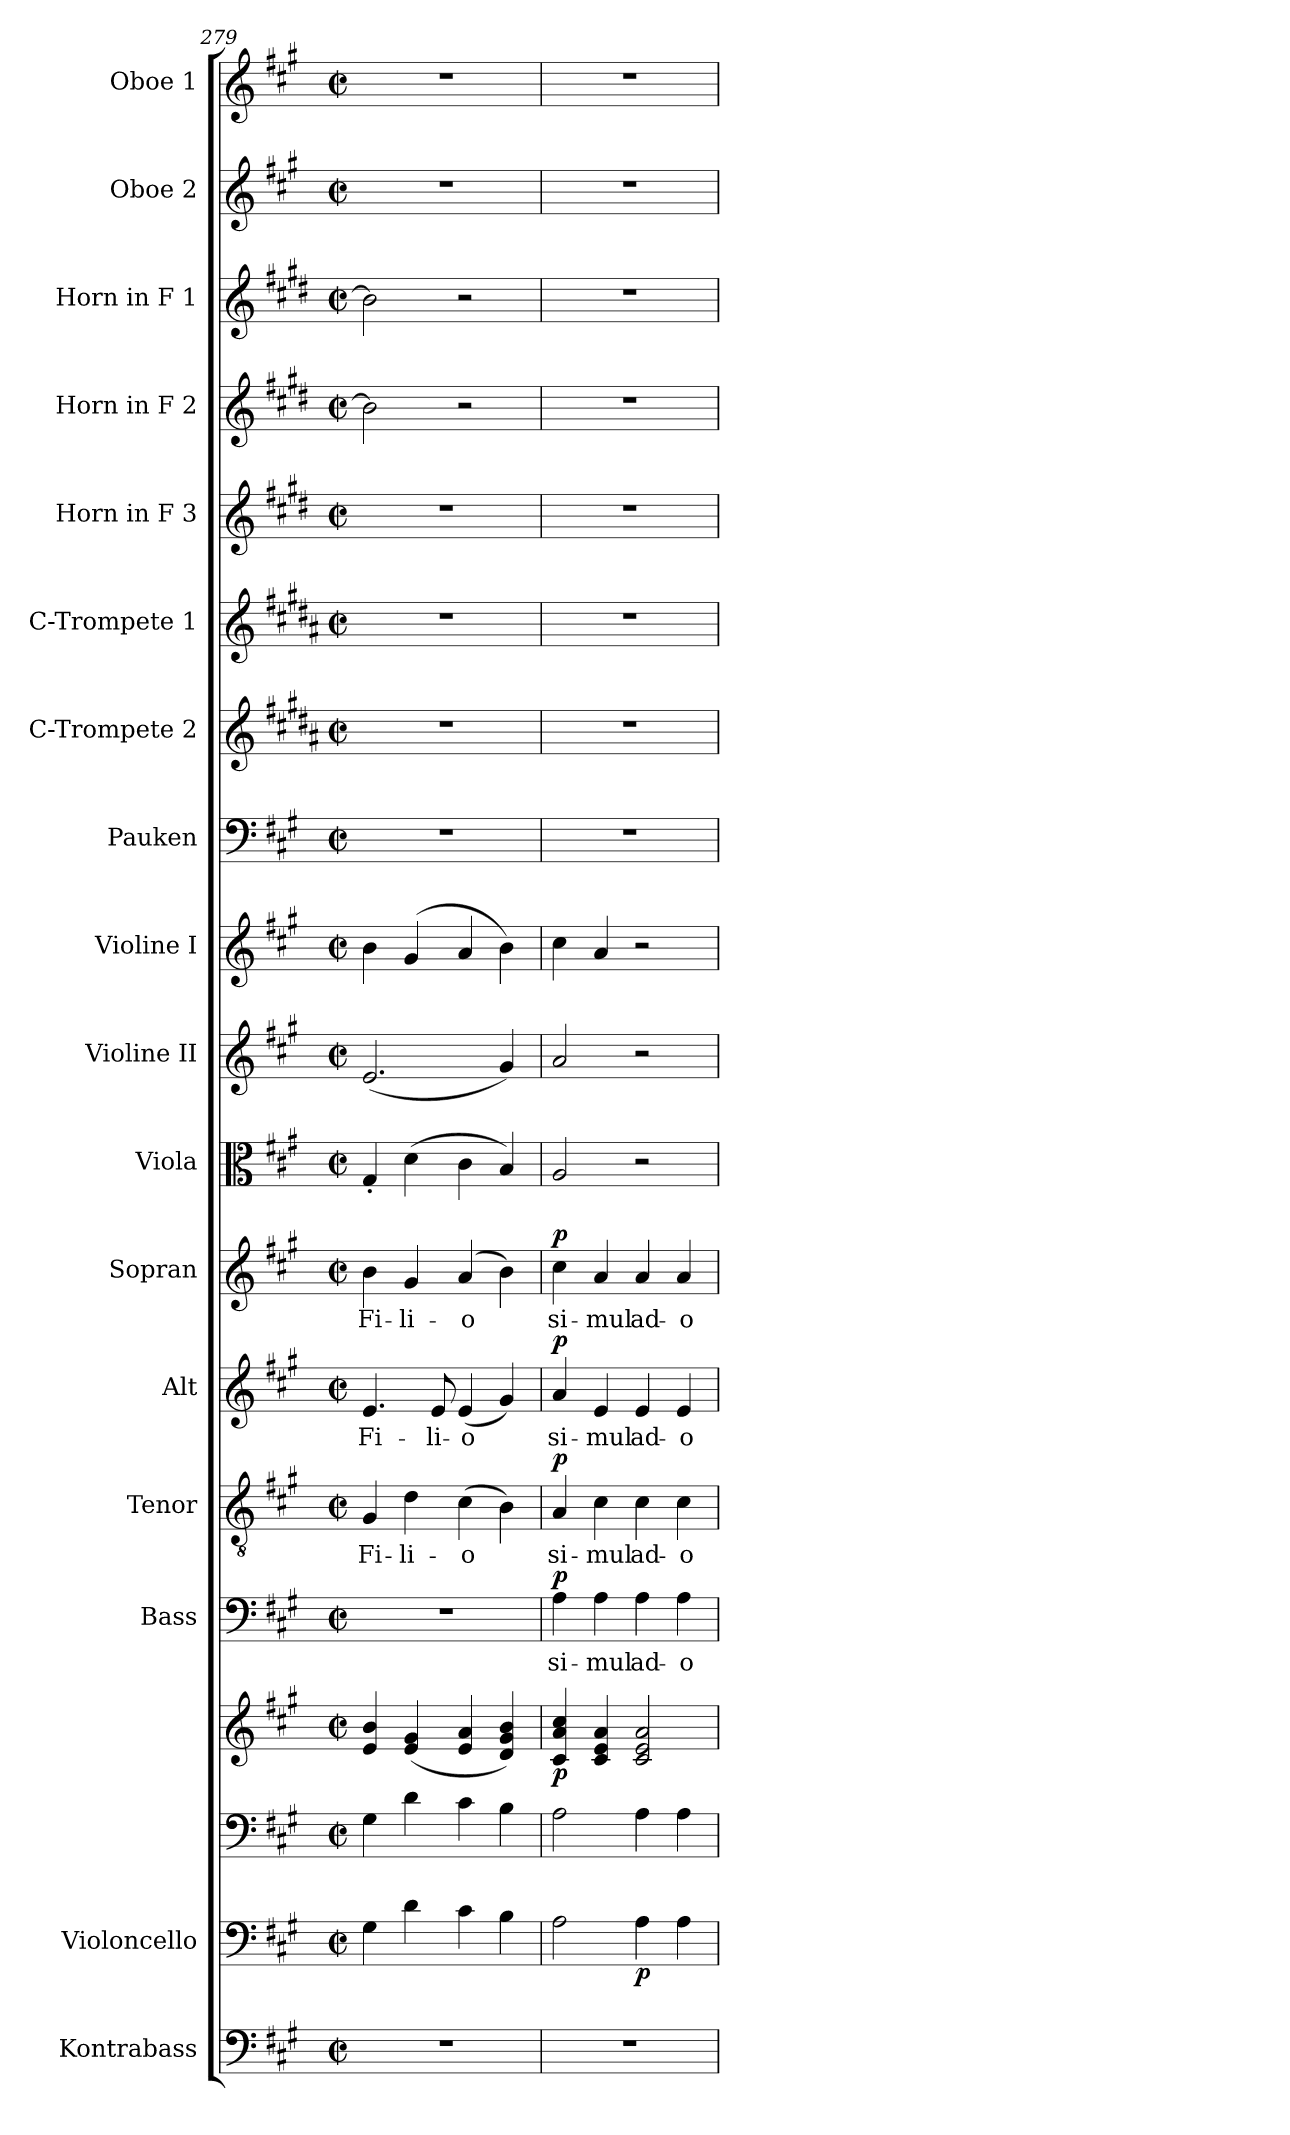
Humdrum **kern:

**kern	**kern	**dynam	**kern	**kern	**dynam	**kern	**text	**dynam	**kern	**text	**dynam	**kern	**text	**dynam	**kern	**text	**dynam	**kern	**kern	**kern	**kern	**kern	**kern	**kern	**kern	**kern	**kern	**kern
*part18	*part17	*part17	*part16	*part16	*part16	*part15	*part15	*part15	*part14	*part14	*part14	*part13	*part13	*part13	*part12	*part12	*part12	*part11	*part10	*part9	*part8	*part7	*part6	*part5	*part4	*part3	*part2	*part1
*staff19	*staff18	*staff18	*staff17	*staff16	*staff16/17	*staff15	*staff15	*staff15	*staff14	*staff14	*staff14	*staff13	*staff13	*staff13	*staff12	*staff12	*staff12	*staff11	*staff10	*staff9	*staff8	*staff7	*staff6	*staff5	*staff4	*staff3	*staff2	*staff1
*I"Kontrabass	*I"Violoncello	*	*	*	*	*I"Bass	*	*	*I"Tenor	*	*	*I"Alt	*	*	*I"Sopran	*	*	*I"Viola	*I"Violine II	*I"Violine I	*I"Pauken	*I"C-Trompete 2	*I"C-Trompete 1	*I"Horn in F 3	*I"Horn in F 2	*I"Horn in F 1	*I"Oboe 2	*I"Oboe 1
*I'Kb.	*I'Vc.	*	*	*	*	*I'B.	*	*	*I'T.	*	*	*I'A.	*	*	*I'S.	*	*	*I'Vla.	*I'Vl. II	*I'Vl. I	*I'Pk.	*I'C Trp. 2	*I'C Trp. 1	*	*	*	*I'Ob. 2	*I'Ob. 1
*clefF4	*clefF4	*	*clefF4	*clefG2	*	*clefF4	*	*	*clefGv2	*	*	*clefG2	*	*	*clefG2	*	*	*clefC3	*clefG2	*clefG2	*clefF4	*clefG2	*clefG2	*clefG2	*clefG2	*clefG2	*clefG2	*clefG2
*ITrd7c12	*	*	*	*	*	*	*	*	*	*	*	*	*	*	*	*	*	*	*	*	*	*ITrd1c2	*ITrd1c2	*ITrd4c7	*ITrd4c7	*ITrd4c7	*	*
*k[f#c#g#]	*k[f#c#g#]	*	*k[f#c#g#]	*k[f#c#g#]	*	*k[f#c#g#]	*	*	*k[f#c#g#]	*	*	*k[f#c#g#]	*	*	*k[f#c#g#]	*	*	*k[f#c#g#]	*k[f#c#g#]	*k[f#c#g#]	*k[f#c#g#]	*k[f#c#g#]	*k[f#c#g#]	*k[f#c#g#]	*k[f#c#g#]	*k[f#c#g#]	*k[f#c#g#]	*k[f#c#g#]
*A:	*A:	*	*A:	*A:	*	*A:	*	*	*A:	*	*	*A:	*	*	*A:	*	*	*A:	*A:	*A:	*A:	*A:	*A:	*A:	*A:	*A:	*A:	*A:
*M2/2	*M2/2	*	*M2/2	*M2/2	*	*M2/2	*	*	*M2/2	*	*	*M2/2	*	*	*M2/2	*	*	*M2/2	*M2/2	*M2/2	*M2/2	*M2/2	*M2/2	*M2/2	*M2/2	*M2/2	*M2/2	*M2/2
*met(c|)	*met(c|)	*	*met(c|)	*met(c|)	*	*met(c|)	*	*	*met(c|)	*	*	*met(c|)	*	*	*met(c|)	*	*	*met(c|)	*met(c|)	*met(c|)	*met(c|)	*met(c|)	*met(c|)	*met(c|)	*met(c|)	*met(c|)	*met(c|)	*met(c|)
=279	=279	=279	=279	=279	=279	=279	=279	=279	=279	=279	=279	=279	=279	=279	=279	=279	=279	=279	=279	=279	=279	=279	=279	=279	=279	=279	=279	=279
!	!	!	!	!	!	!	!	!	!	!LO:LY:b	!	!	!LO:LY:b	!	!	!LO:LY:b	!	!	!	!	!	!	!	!	!	!	!	!
1r	4G#\	.	4G#\	4e/ 4b/	.	1r	.	.	4G#/	Fi-	.	4.e/	Fi-	.	4b\	Fi-	.	4G#'</	(<2.e/	4b\	1r	1r	1r	1r	2e\]	2e\]	1r	1r
!	!	!	!	!	!	!	!	!	!	!LO:LY:b	!	!	!	!	!	!LO:LY:b	!	!	!	!	!	!	!	!	!	!	!	!
.	4d\	.	4d\	(<4e/ 4g#/	.	.	.	.	4d\	-li-	.	.	.	.	4g#/	-li-	.	(>4d\	.	(4g#/	.	.	.	.	.	.	.	.
!	!	!	!	!	!	!	!	!	!	!	!	!	!LO:LY:b	!	!	!	!	!	!	!	!	!	!	!	!	!	!	!
.	.	.	.	.	.	.	.	.	.	.	.	8e/	-li-	.	.	.	.	.	.	.	.	.	.	.	.	.	.	.
!	!	!	!	!	!	!	!	!	!	!LO:LY:b	!	!	!LO:LY:b	!	!	!LO:LY:b	!	!	!	!	!	!	!	!	!	!	!	!
.	4c#\	.	4c#\	4e/ 4a/	.	.	.	.	(>4c#\	-o	.	(<4e/	-o	.	(4a/	-o	.	4c#\	.	4a/	.	.	.	.	2r	2r	.	.
.	4B\	.	4B\	4d/ 4g#/ 4b/)	.	.	.	.	4B\)	.	.	4g#/)	.	.	4b\)	.	.	4B/)	4g#/)	4b\)	.	.	.	.	.	.	.	.
=280	=280	=280	=280	=280	=280	=280	=280	=280	=280	=280	=280	=280	=280	=280	=280	=280	=280	=280	=280	=280	=280	=280	=280	=280	=280	=280	=280	=280
!	!	!	!	!	!LO:DY:b	!	!LO:LY:b	!LO:DY:a	!	!LO:LY:b	!LO:DY:a	!	!LO:LY:b	!LO:DY:a	!	!LO:LY:b	!LO:DY:a	!	!	!	!	!	!	!	!	!	!	!
1r	2A\	.	2A\	4c#/ 4a/ 4cc#/	p	4A\	si-	p	4A/	si-	p	4a/	si-	p	4cc#\	si-	p	2A/	2a/	4cc#\	1r	1r	1r	1r	1r	1r	1r	1r
!	!	!	!	!	!	!	!LO:LY:b	!	!	!LO:LY:b	!	!	!LO:LY:b	!	!	!LO:LY:b	!	!	!	!	!	!	!	!	!	!	!	!
.	.	.	.	4c#/ 4e/ 4a/	.	4A\	-mul	.	4c#\	-mul	.	4e/	-mul	.	4a/	-mul	.	.	.	4a/	.	.	.	.	.	.	.	.
!	!	!LO:DY:b	!	!	!	!	!LO:LY:b	!	!	!LO:LY:b	!	!	!LO:LY:b	!	!	!LO:LY:b	!	!	!	!	!	!	!	!	!	!	!	!
.	4A\	p	4A\	2c#/ 2e/ 2a/	.	4A\	ad-	.	4c#\	ad-	.	4e/	ad-	.	4a/	ad-	.	2r	2r	2r	.	.	.	.	.	.	.	.
!	!	!	!	!	!	!	!LO:LY:b	!	!	!LO:LY:b	!	!	!LO:LY:b	!	!	!LO:LY:b	!	!	!	!	!	!	!	!	!	!	!	!
.	4A\	.	4A\	.	.	4A\	-o-	.	4c#\	-o-	.	4e/	-o-	.	4a/	-o-	.	.	.	.	.	.	.	.	.	.	.	.
=	=	=	=	=	=	=	=	=	=	=	=	=	=	=	=	=	=	=	=	=	=	=	=	=	=	=	=	=
*-	*-	*-	*-	*-	*-	*-	*-	*-	*-	*-	*-	*-	*-	*-	*-	*-	*-	*-	*-	*-	*-	*-	*-	*-	*-	*-	*-	*-
